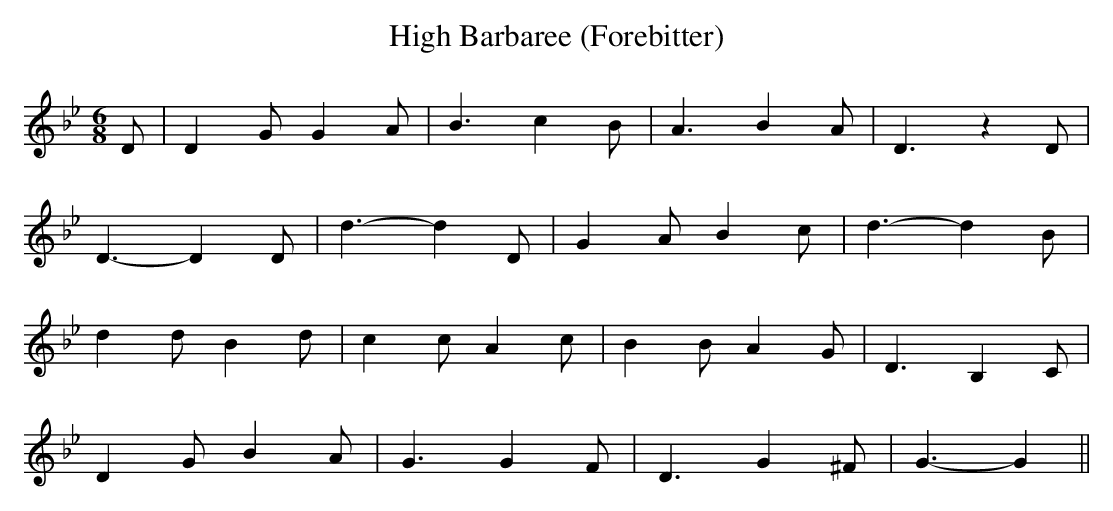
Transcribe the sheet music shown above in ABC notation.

X:1
T:High Barbaree (Forebitter)
M:6/8
L:1/8
K:Gm
D|\
D2G G2A|B3  c2B|A3  B2A|D3 z2D|
D3- D2D|d3- d2D|G2A B2c|d3-d2B|
d2d B2d|c2c A2c|B2B A2G|D3 B,2C|
D2G B2A|G3  G2F|D3 G2^F|G3-G2 ||
